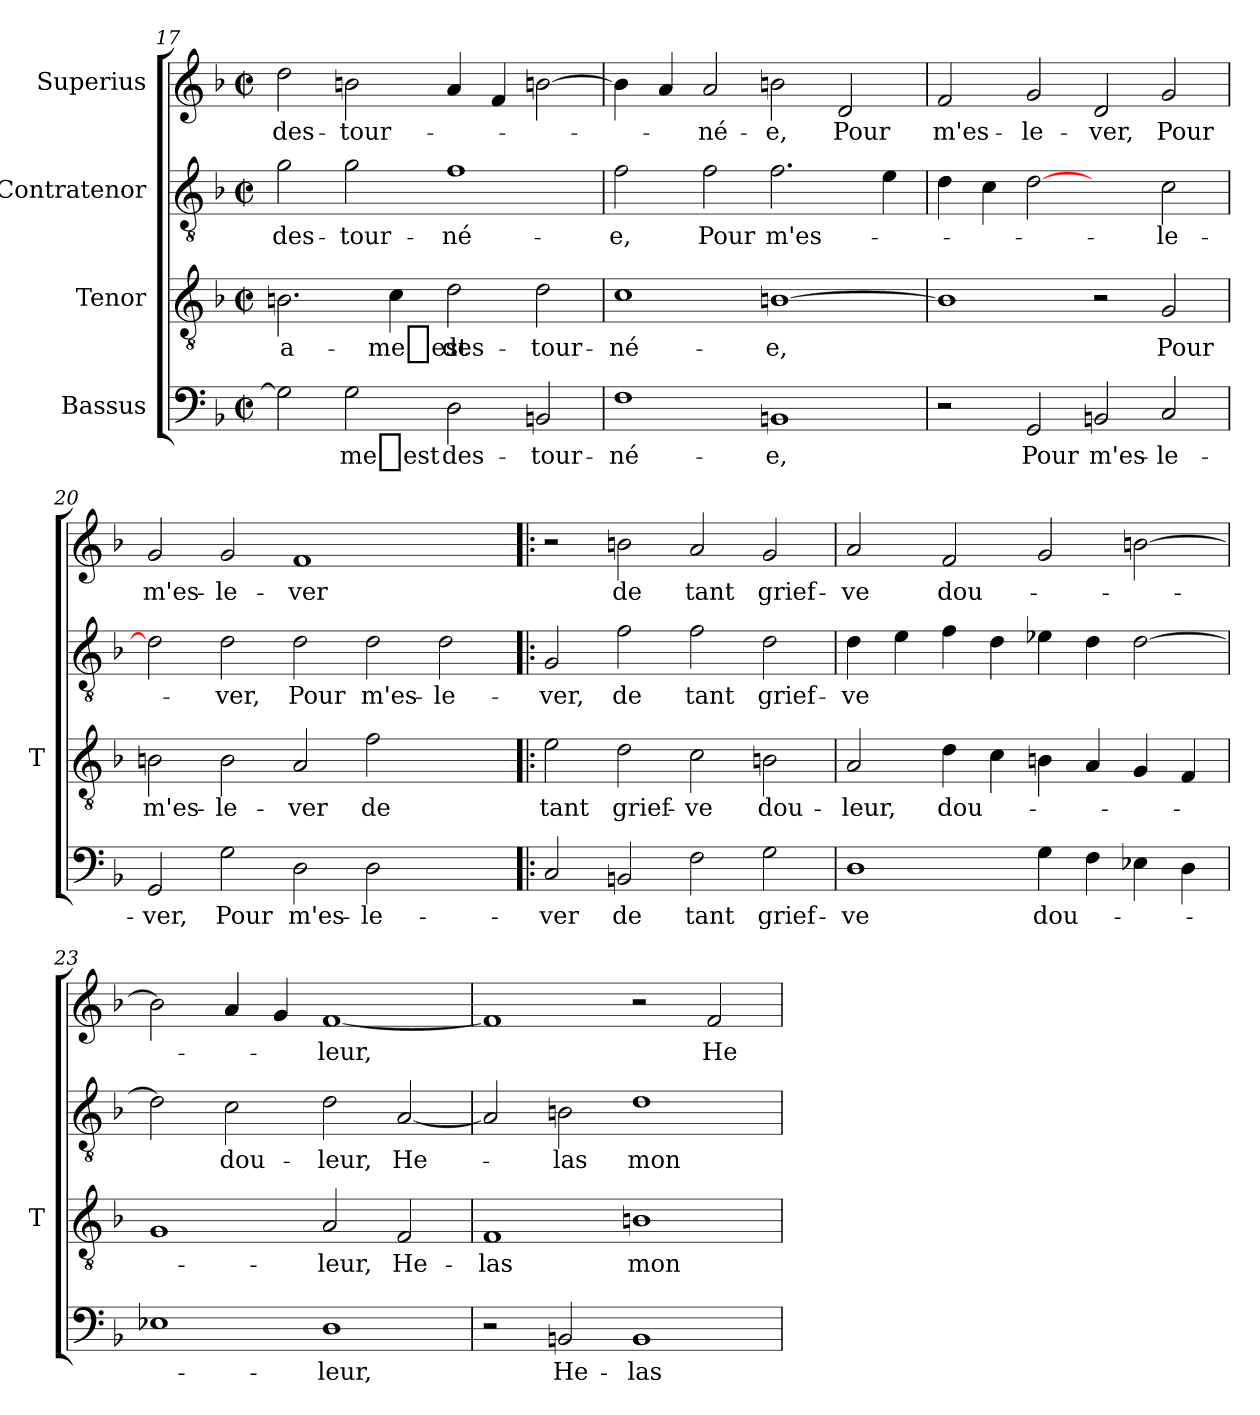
**kern	**text	**kern	**text	**kern	**text	**kern	**text
*part4	*part4	*part3	*part3	*part2	*part2	*part1	*part1
*staff4	*staff4	*staff3	*staff3	*staff2	*staff2	*staff1	*staff1
*I"Bassus	*	*I"Tenor	*	*I"Contratenor	*	*I"Superius	*
*	*	*I'T	*	*	*	*	*
*clefF4	*	*clefGv2	*	*clefGv2	*	*clefG2	*
*k[b-]	*	*k[b-]	*	*k[b-]	*	*k[b-]	*
*F:	*	*F:	*	*F:	*	*F:	*
*M2/2	*	*M2/2	*	*M2/2	*	*M2/2	*
*met(c|)	*	*met(c|)	*	*met(c|)	*	*met(c|)	*
=17	=17	=17	=17	=17	=17	=17	=17
2G]	.	2.Bn	a-	2g	des-	2dd	des-
2G	-me_est	.	.	2g	tour-	2bn	tour-
.	.	4c	-me_est	.	.	.	.
2D	des-	2d	des-	1f	né-	4a	.
.	.	.	.	.	.	4f	.
2BB	tour-	2d	tour-	.	.	[2bn	.
=18	=18	=18	=18	=18	=18	=18	=18
1F	né-	1c	né-	2f	-e,	4b]	.
.	.	.	.	.	.	4a	.
.	.	.	.	2f	-Pour	2a	né-
1BB	-e,	[1Bn	-e,	2.f	m'es-	2bn	-e,
.	.	.	.	.	.	2d	-Pour
.	.	.	.	4e	.	.	.
=19	=19	=19	=19	=19	=19	=19	=19
2r	.	1B]	.	4d	.	2f	m'es-
.	.	.	.	4c	.	.	.
2GG	-Pour	.	.	[2d	.	2g	le-
2BB	m'es-	2r	.	2ryy	.	2d	-ver,
2C	le-	2G	-Pour	2c	le-	2g	-Pour
!!LO:PB:g=z
=20	=20	=20	=20	=20	=20	=20	=20
2GG	-ver,	2Bn	m'es-	2d]	.	2g	m'es-
2G	-Pour	2B	le-	2d	-ver,	2g	le-
2D	m'es-	2A	-ver	2d	-Pour	1f	-ver
2D	le-	2f	-de	2d	m'es-	.	.
2ryy	.	2ryy	.	2d	le-	2ryy	.
=21!|:	=21!|:	=21!|:	=21!|:	=21!|:	=21!|:	=21!|:	=21!|:
2C	-ver	2e	-tant	2G	-ver,	2r	.
2BB	-de	2d	grief-	2f	-de	2bn	-de
2F	-tant	2c	-ve	2f	-tant	2a	-tant
2G	grief-	2Bn	dou-	2d	grief-	2g	grief-
=22	=22	=22	=22	=22	=22	=22	=22
1D	-ve	2A	-leur,	4d	-ve	2a	-ve
.	.	.	.	4e	.	.	.
.	.	4d	dou-	4f	.	2f	dou-
.	.	4c	.	4d	.	.	.
4G	dou-	4Bn	.	4e-X	.	2g	.
4F	.	4A	.	4d	.	.	.
4E-X	.	4G	.	[2d	.	[2bn	.
4D	.	4F	.	.	.	.	.
=23	=23	=23	=23	=23	=23	=23	=23
1E-X	.	1G	.	2d]	.	2b]	.
.	.	.	.	2c	dou-	4a	.
.	.	.	.	.	.	4g	.
1D	-leur,	2A	-leur,	2d	-leur,	[1f	-leur,
.	.	2F	He-	[2A	He-	.	.
=24	=24	=24	=24	=24	=24	=24	=24
2r	.	1F	-las	2A]	.	1f]	.
2BB	He-	.	.	2B	-las	.	.
1BB	-las	1Bn	-mon	1d	-mon	2r	.
.	.	.	.	.	.	2f	He-
=	=	=	=	=	=	=	=
*-	*-	*-	*-	*-	*-	*-	*-
